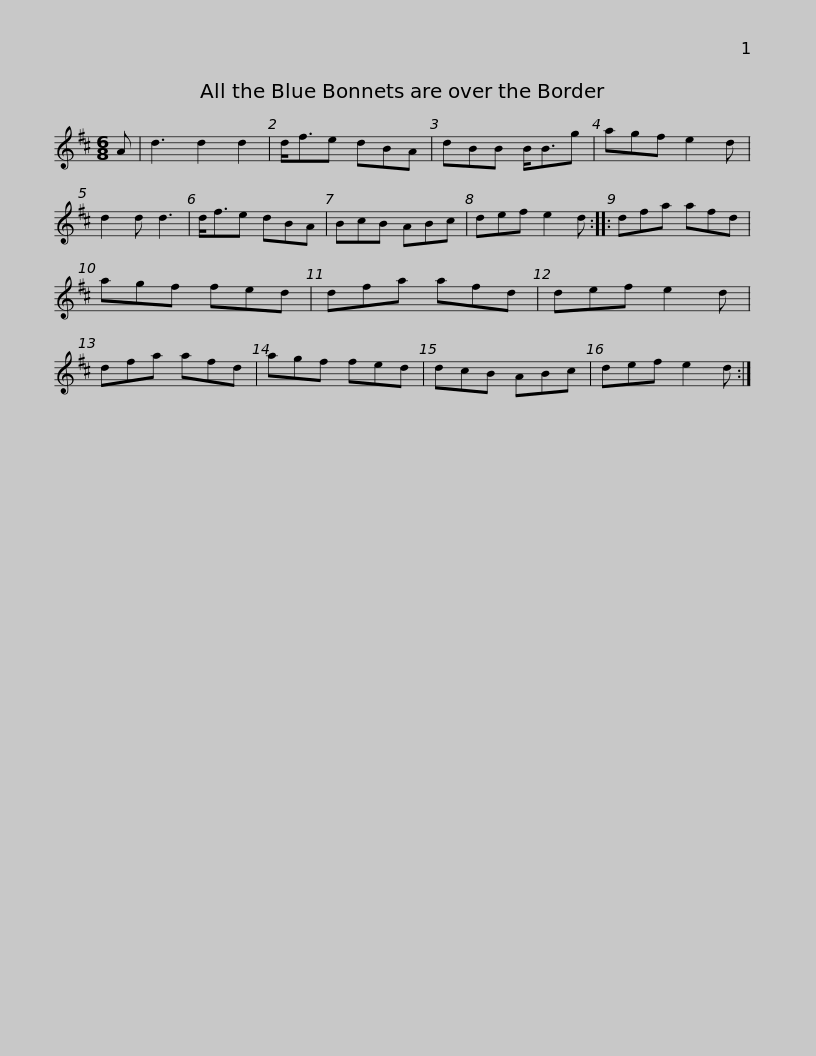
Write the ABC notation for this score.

X:1
L:1/8
M:6/8
I:linebreak $
K:D
V:1 treble
V:1
 A | d3 d2 d2 | d<fe dBA | dBB B<Bg | agf e2 d | %5
 d2 d d3 | d<fe dBA | BcB ABc |$ def e2 d :: dfa afd | %10
 agf fed | dfa afd | def e2 d | dfa afd | agf fed |$ %15
 dcB ABc | def e2 d :| %17
